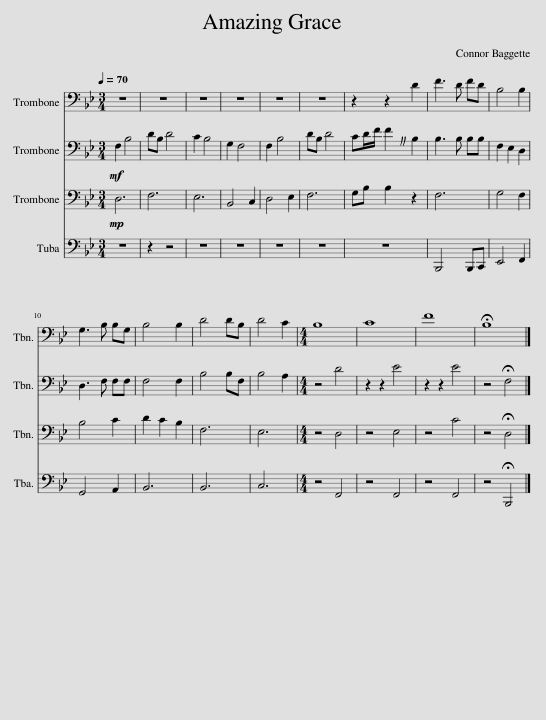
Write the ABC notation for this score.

X:1
%%score 1 2 3 4
L:1/8
Q:1/4=70
M:3/4
I:linebreak $
K:Bb
V:1 bass
V:2 bass
V:3 bass
V:4 bass
V:1
 z6 | z6 | z6 | z6 | z6 | %5
 z6 | z2 z2 D2 | F3 D FD | B,4 B,2 |$ G,3 B, B,G, | %10
 B,4 B,2 | D4 DB, | D4 C2 |[M:4/4] B,8 | C8 | %15
 F8 | !fermata!B,8 |] %17
V:2
!mf! F,2 B,4 | DB, D4 | C2 B,4 | G,2 F,4 | F,2 B,4 | %5
 DB, D4 | CD/F/ F2 B,2 | B,3 B, B,B, | F,2 E,2 D,2 |$ D,3 F, F,F, | %10
 F,4 F,2 | B,4 B,F, | B,4 A,2 |[M:4/4] z4 D4 | z2 z2 E4 | %15
 z2 z2 E4 | z4 !fermata!F,4 |] %17
V:3
!mp! D,6 | F,6 | E,6 | B,,4 C,2 | D,4 E,2 | %5
 F,6 | G,B, B,2 z2 | F,6 | G,4 F,2 |$ B,4 C2 | %10
 D2 C2 B,2 | F,6 | E,6 |[M:4/4] z4 D,4 | z4 E,4 | %15
 z4 C4 | z4 !fermata!D,4 |] %17
V:4
 z6 | z2 z4 | z6 | z6 | z6 | %5
 z6 | z6 | B,,,4 B,,,C,, | E,,4 F,,2 |$ G,,4 A,,2 | %10
 B,,6 | B,,6 | C,6 |[M:4/4] z4 F,,4 | z4 F,,4 | %15
 z4 F,,4 | z4 !fermata!B,,,4 |] %17
